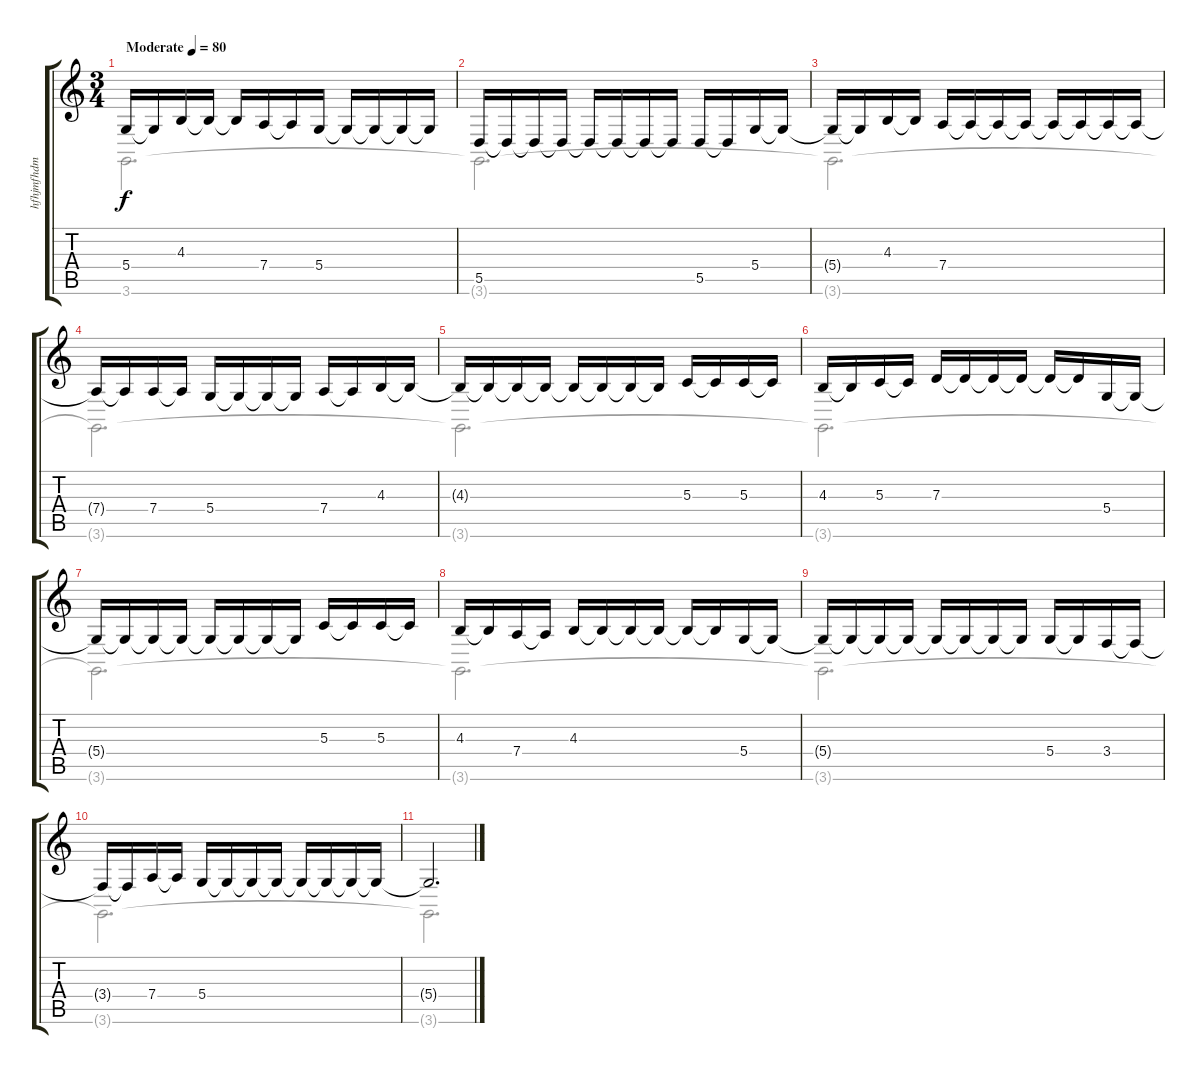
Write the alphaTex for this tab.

\track ("hfhjmfhdm" "hfhjmfhdm") {instrument bagpipe}
\staff {score tabs}
\tuning (E4 B3 G3 D3 A2 E2) {hide}
\voice
\ts (3 4)
\tempo (80 "Moderate")
\clef g2
\ks c
5.4.16{dy f instrument bagpipe} 5.4{t}.16 4.3.16 4.3{t}.16 4.3{t}.16 7.4.16 7.4{t}.16 5.4.16 5.4{t}.16 5.4{t}.16 5.4{t}.16 5.4{t}.16 |
5.5.16 5.5{t}.16 5.5{t}.16 5.5{t}.16 5.5{t}.16 5.5{t}.16 5.5{t}.16 5.5{t}.16 5.5.16 5.5{t}.16 5.4.16 5.4{t}.16 |
5.4{t}.16 5.4{t}.16 4.3.16 4.3{t}.16 7.4.16 7.4{t}.16 7.4{t}.16 7.4{t}.16 7.4{t}.16 7.4{t}.16 7.4{t}.16 7.4{t}.16 |
7.4{t}.16 7.4{t}.16 7.4.16 7.4{t}.16 5.4.16 5.4{t}.16 5.4{t}.16 5.4{t}.16 7.4.16 7.4{t}.16 4.3.16 4.3{t}.16 |
4.3{t}.16 4.3{t}.16 4.3{t}.16 4.3{t}.16 4.3{t}.16 4.3{t}.16 4.3{t}.16 4.3{t}.16 5.3.16 5.3{t}.16 5.3.16 5.3{t}.16 |
4.3.16 4.3{t}.16 5.3.16 5.3{t}.16 7.3.16 7.3{t}.16 7.3{t}.16 7.3{t}.16 7.3{t}.16 7.3{t}.16 5.4.16 5.4{t}.16 |
5.4{t}.16 5.4{t}.16 5.4{t}.16 5.4{t}.16 5.4{t}.16 5.4{t}.16 5.4{t}.16 5.4{t}.16 5.3.16 5.3{t}.16 5.3.16 5.3{t}.16 |
4.3.16 4.3{t}.16 7.4.16 7.4{t}.16 4.3.16 4.3{t}.16 4.3{t}.16 4.3{t}.16 4.3{t}.16 4.3{t}.16 5.4.16 5.4{t}.16 |
5.4{t}.16 5.4{t}.16 5.4{t}.16 5.4{t}.16 5.4{t}.16 5.4{t}.16 5.4{t}.16 5.4{t}.16 5.4.16 5.4{t}.16 3.4.16 3.4{t}.16 |
3.4{t}.16 3.4{t}.16 7.4.16 7.4{t}.16 5.4.16 5.4{t}.16 5.4{t}.16 5.4{t}.16 5.4{t}.16 5.4{t}.16 5.4{t}.16 5.4{t}.16 |
5.4{t}.2{d}
\voice
\clef g2
\ottava regular
\simile none
\ks c
3.6.2{d dy f} |
3.6{t}.2{d} |
3.6{t}.2{d} |
3.6{t}.2{d} |
3.6{t}.2{d} |
3.6{t}.2{d} |
3.6{t}.2{d} |
3.6{t}.2{d} |
3.6{t}.2{d} |
3.6{t}.2{d} |
3.6{t}.2{d}
